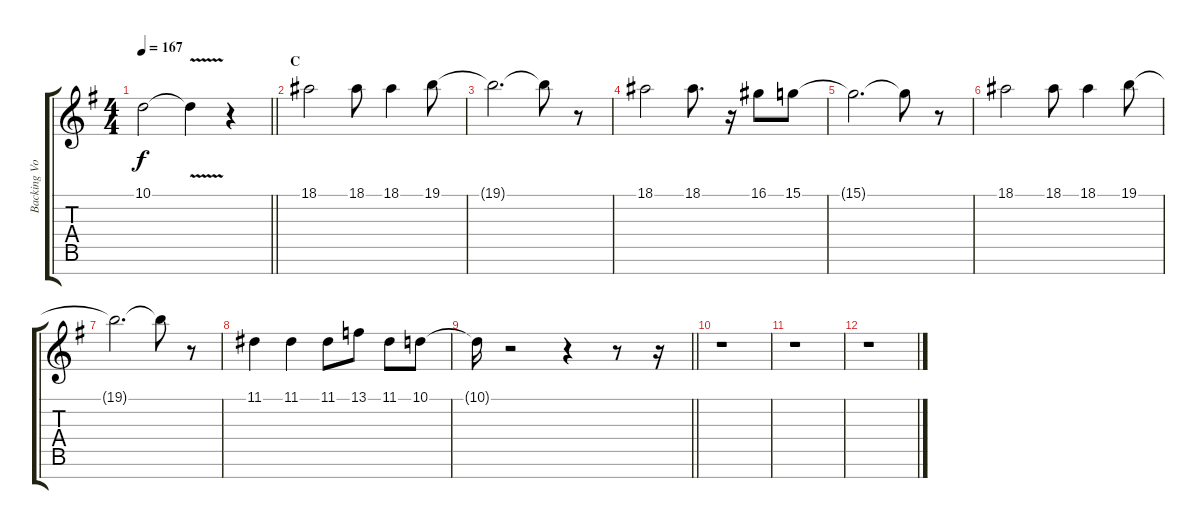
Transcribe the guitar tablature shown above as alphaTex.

\track ("Backing Vocal" "Backing Vo") {instrument piccolo}
\staff {score tabs}
\tuning (E4 B3 G3 D3 A2 E2 B1) {hide}
\ts (4 4)
\tempo 167
\clef g2
\barLineRight lightlight
\ks g
10.1{t}.2{dy f} 10.1{v t}.4 r.4 |
\section ("" "C")
18.1.2 18.1.8 18.1.4 19.1.8 |
19.1{t}.2{d} 19.1{t}.8 r.8 |
18.1.2 18.1.8{d} r.16 16.1.8 15.1.8 |
15.1{t}.2{d} 15.1{t}.8 r.8 |
18.1.2 18.1.8 18.1.4 19.1.8 |
19.1{t}.2{d} 19.1{t}.8 r.8 |
11.1.4 11.1.4 11.1.8 13.1.8 11.1.8 10.1.8 |
\barLineRight lightlight
10.1{t}.16 r.2 r.4 r.8 r.16 |
r.1 |
r.1 |
r.1
